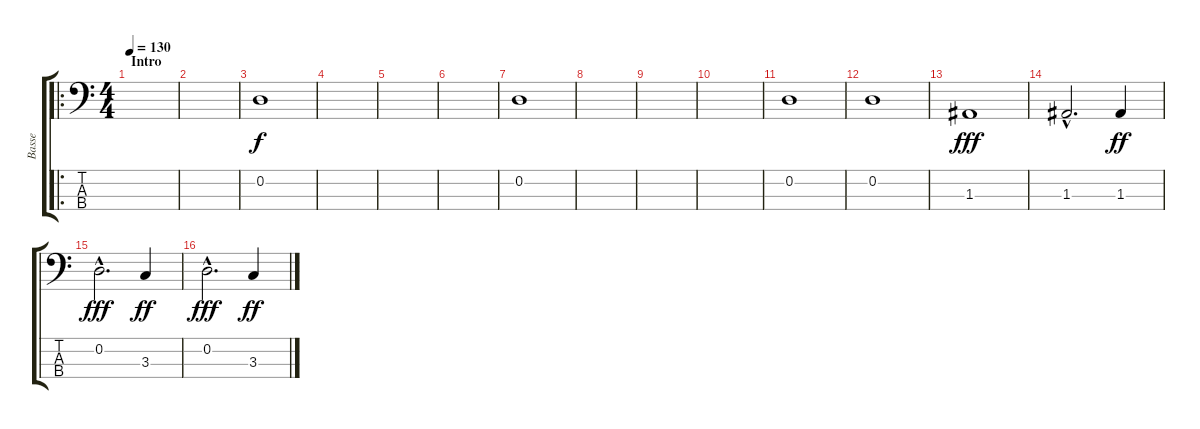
\track ("Basse" "Basse") {instrument electricbassfinger}
\staff {score tabs}
\tuning (G2 D2 A1 E1) {hide}
\ro
\ts (4 4)
\section ("" "Intro")
\tempo 130
\clef f4
\ks c
|
|
0.2.1 |
|
|
|
0.2.1 |
|
|
|
0.2.1 |
0.2.1 |
1.3.1{dy fff} |
1.3{hac}.2{d} 1.3.4{dy ff} |
0.2{hac}.2{d dy fff} 3.3.4{dy ff} |
0.2{hac}.2{d dy fff} 3.3.4{dy ff}
